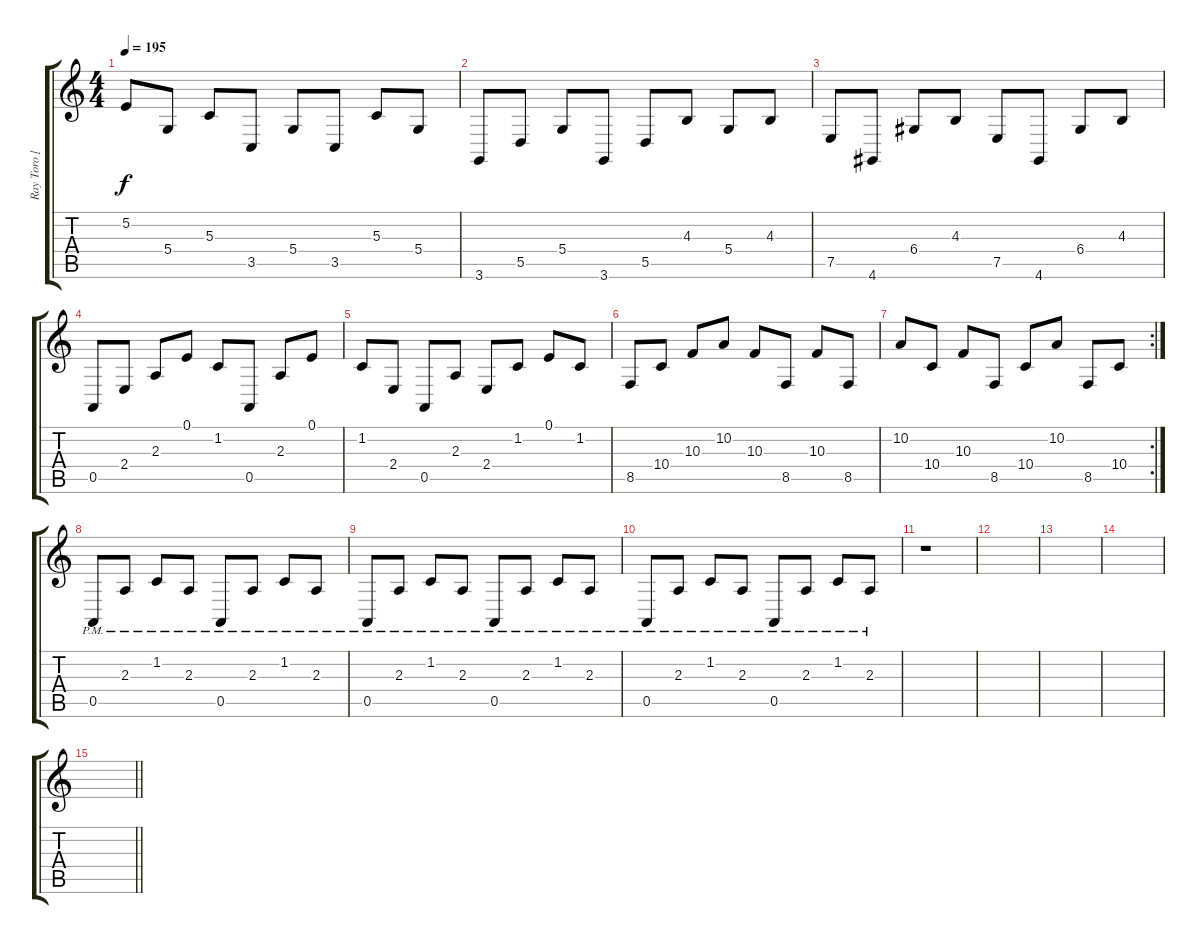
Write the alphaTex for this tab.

\track ("Ray Toro [Clean]" "Ray Toro [") {instrument acousticgrandpiano}
\staff {score tabs}
\tuning (E4 B3 G3 D3 A2 E2) {hide}
\ts (4 4)
\tempo 195
\clef g2
\ks c
5.2.8{dy f} 5.4.8 5.3.8 3.5.8 5.4.8 3.5.8 5.3.8 5.4.8 |
3.6.8 5.5.8 5.4.8 3.6.8 5.5.8 4.3.8 5.4.8 4.3.8 |
7.5.8 4.6.8 6.4.8 4.3.8 7.5.8 4.6.8 6.4.8 4.3.8 |
0.5.8 2.4.8 2.3.8 0.1.8 1.2.8 0.5.8 2.3.8 0.1.8 |
1.2.8 2.4.8 0.5.8 2.3.8 2.4.8 1.2.8 0.1.8 1.2.8 |
8.5.8 10.4.8 10.3.8 10.2.8 10.3.8 8.5.8 10.3.8 8.5.8 |
\rc 2
10.2.8 10.4.8 10.3.8 8.5.8 10.4.8 10.2.8 8.5.8 10.4.8 |
0.5{pm}.8 2.3{pm}.8 1.2{pm}.8 2.3{pm}.8 0.5{pm}.8 2.3{pm}.8 1.2{pm}.8 2.3{pm}.8 |
0.5{pm}.8 2.3{pm}.8 1.2{pm}.8 2.3{pm}.8 0.5{pm}.8 2.3{pm}.8 1.2{pm}.8 2.3{pm}.8 |
0.5{pm}.8 2.3{pm}.8 1.2{pm}.8 2.3{pm}.8 0.5{pm}.8 2.3{pm}.8 1.2{pm}.8 2.3{pm}.8 |
r.1 |
|
|
|
\barLineRight lightlight
